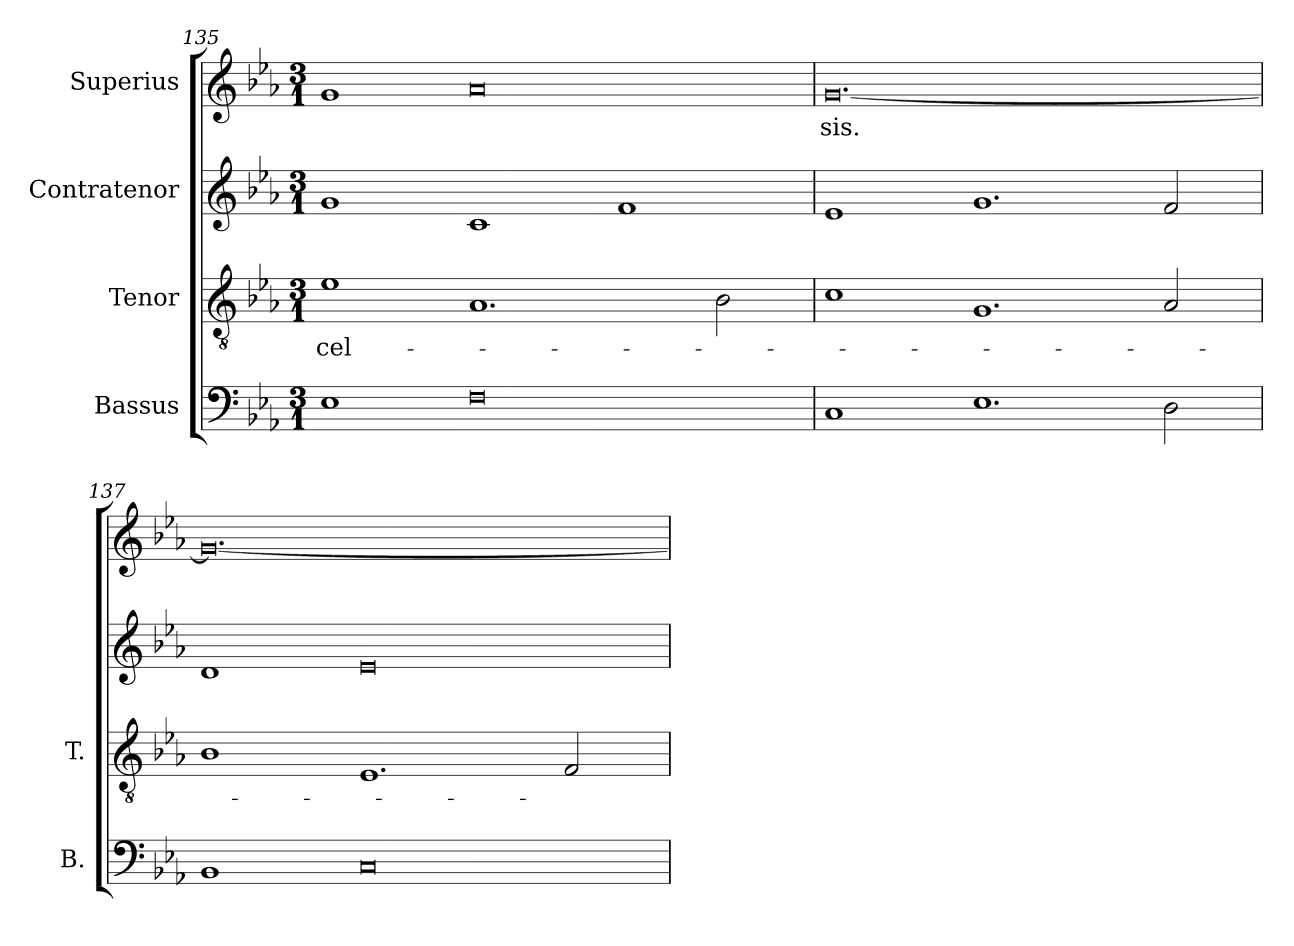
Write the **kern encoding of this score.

**kern	**kern	**text	**kern	**kern	**text
*part4	*part3	*part3	*part2	*part1	*part1
*staff4	*staff3	*staff3	*staff2	*staff1	*staff1
*I"Bassus	*I"Tenor	*	*I"Contratenor	*I"Superius	*
*I'B.	*I'T.	*	*	*	*
*clefF4	*clefGv2	*	*clefG2	*clefG2	*
*	*ITrd7c12	*	*ITrd7c12	*	*
*k[b-e-a-]	*k[b-e-a-]	*	*k[b-e-a-]	*k[b-e-a-]	*
*E-:	*E-:	*	*E-:	*E-:	*
*M3/1	*M3/1	*	*M3/1	*M3/1	*
=135	=135	=135	=135	=135	=135
!	!	!LO:LY:b:color=#000000	!	!	!
1E-i	1E-i	-cel-	1Gi	1gi	.
0Fi	1.AA-i	.	1Ci	0a-i	.
.	.	.	1Fi	.	.
.	2BB-i\	.	.	.	.
=136	=136	=136	=136	=136	=136
!	!	!	!	!	!LO:LY:b:color=#000000
1Ci	1Ci	.	1E-i	[<0.gi	-sis.
1.E-i	1.GGi	.	1.Gi	.	.
2Di\	2AA-i/	.	2Fi/	.	.
=137	=137	=137	=137	=137	=137
1BB-i	1BB-i	.	1Di	0.gi_<	.
0Ci	1.EE-i	.	0E-i	.	.
.	2FFi/	.	.	.	.
=	=	=	=	=	=
*-	*-	*-	*-	*-	*-
